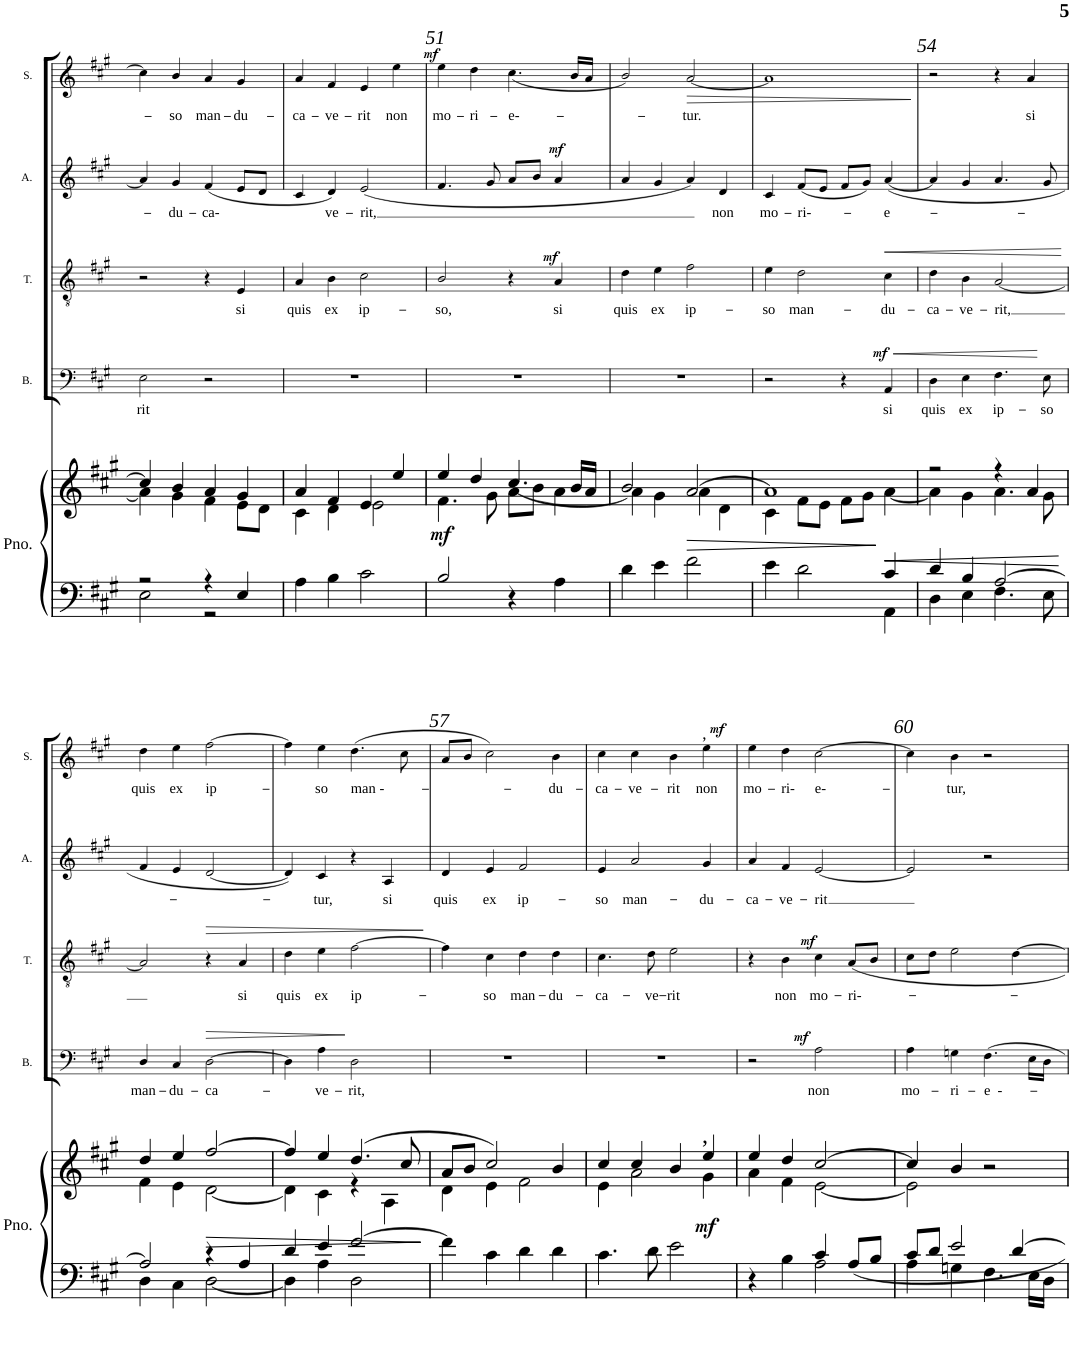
**kern	**kern	**dynam	**kern	**text	**dynam	**kern	**text	**dynam	**kern	**text	**dynam	**kern	**text	**dynam
*part5	*part5	*part5	*part4	*part4	*part4	*part3	*part3	*part3	*part2	*part2	*part2	*part1	*part1	*part1
*staff6	*staff5	*staff5/6	*staff4	*staff4	*staff4	*staff3	*staff3	*staff3	*staff2	*staff2	*staff2	*staff1	*staff1	*staff1
*I"Piano (for  rehearsal)	*	*	*I"Bass	*	*	*I"Tenor	*	*	*I"Alto	*	*	*I"Soprano	*	*
*I'Pno.	*	*	*I'B.	*	*	*I'T.	*	*	*I'A.	*	*	*I'S.	*	*
!!LO:PB:g=z
*clefF4	*clefG2	*	*clefF4	*	*	*clefGv2	*	*	*clefG2	*	*	*clefG2	*	*
*k[f#c#g#]	*k[f#c#g#]	*	*k[f#c#g#]	*	*	*k[f#c#g#]	*	*	*k[f#c#g#]	*	*	*k[f#c#g#]	*	*
*A:	*A:	*	*A:	*	*	*A:	*	*	*A:	*	*	*A:	*	*
*M4/4	*M4/4	*	*M4/4	*	*	*M4/4	*	*	*M4/4	*	*	*M4/4	*	*
*met(c)	*met(c)	*	*met(c)	*	*	*met(c)	*	*	*met(c)	*	*	*met(c)	*	*
=49	=49	=49	=49	=49	=49	=49	=49	=49	=49	=49	=49	=49	=49	=49
*^	*^	*	*	*	*	*	*	*	*	*	*	*	*	*
!	!	!	!	!	!	!LO:LY:b	!	!	!	!	!	!	!	!	!	!
2r	2E\	4cc#/]	4a\]	.	2E\	rit	.	2r	.	.	4a/]	.	.	4cc#\]	.	.
!	!	!	!	!	!	!	!	!	!	!	!	!LO:LY:b	!	!	!LO:LY:b	!
.	.	4b/	4g#\	.	.	.	.	.	.	.	4g#/	-du-	.	4b/	-so	.
!	!	!	!	!	!	!	!	!	!	!	!	!LO:LY:b	!	!	!LO:LY:b	!
4r	2r	4a/	4f#\	.	2r	.	.	4r	.	.	(<4f#/	-ca-	.	4a/	man-	.
!	!	!	!	!	!	!	!	!	!LO:LY:b	!	!	!	!	!	!LO:LY:b	!
4E/	.	4g#/	8e\L	.	.	.	.	4E/	si	.	8e/L	.	.	4g#/	-du-	.
.	.	.	8d\J	.	.	.	.	.	.	.	8d/J	.	.	.	.	.
*v	*v	*	*	*	*	*	*	*	*	*	*	*	*	*	*	*
=50	=50	=50	=50	=50	=50	=50	=50	=50	=50	=50	=50	=50	=50	=50	=50
!	!	!	!	!	!	!	!	!LO:LY:b	!	!	!	!	!	!LO:LY:b	!
4A\	4a/	4c#\	.	1r	.	.	4A/	quis	.	4c#/	.	.	4a/	-ca-	.
!	!	!	!	!	!	!	!	!LO:LY:b	!	!	!LO:LY:b	!	!	!LO:LY:b	!
4B\	4f#/	4d\	.	.	.	.	4B\	ex	.	4d/)	ve-	.	4f#/	-ve-	.
!	!	!	!	!	!	!	!	!LO:LY:b	!	!	!LO:LY:b	!	!	!LO:LY:b	!
2c#\	4e/	2e\	.	.	.	.	2c#\	ip-	.	(<2e/	-rit,	.	4e/	-rit	.
!	!	!	!	!	!	!	!	!	!	!	!	!	!	!LO:LY:b	!
.	4ee/	.	.	.	.	.	.	.	.	.	.	.	4ee\	non	.
=51	=51	=51	=51	=51	=51	=51	=51	=51	=51	=51	=51	=51	=51	=51	=51
!	!	!	!LO:DY:b	!	!	!	!	!LO:LY:b	!	!	!	!	!	!LO:LY:b	!LO:DY:a
2B/	4ee/	4.f#\	mf	1r	.	.	2B/	-so,	.	4.f#/	.	.	4ee\	mo-	mf
!	!	!	!	!	!	!	!	!	!	!	!	!	!	!LO:LY:b	!
.	4dd/	.	.	.	.	.	.	.	.	.	.	.	4dd\	-ri-	.
.	.	8g#\	.	.	.	.	.	.	.	8g#/	.	.	.	.	.
!	!	!	!	!	!	!	!	!	!	!	!	!	!	!LO:LY:b	!
4r	(<4.cc#/	8a\L	.	.	.	.	4r	.	.	8a/L	.	.	(<4.cc#\	-e--	.
.	.	8b\J	.	.	.	.	.	.	.	8b/J	.	.	.	.	.
!	!	!	!	!	!	!	!	!LO:LY:b	!LO:DY:a	!	!	!LO:DY:a	!	!	!
4A\	.	4a\	.	.	.	.	4A/	si	mf	4a/	.	mf	.	.	.
.	16b/LL	.	.	.	.	.	.	.	.	.	.	.	16b/LL	.	.
.	16a/JJ	.	.	.	.	.	.	.	.	.	.	.	16a/JJ	.	.
=52	=52	=52	=52	=52	=52	=52	=52	=52	=52	=52	=52	=52	=52	=52	=52
!	!	!	!	!	!	!	!	!LO:LY:b	!	!	!	!	!	!	!
4d\	2b/)	4a\	.	1r	.	.	4d\	quis	.	4a/	.	.	2b/)	.	.
!	!	!	!	!	!	!	!	!LO:LY:b	!	!	!	!	!	!	!
4e\	.	4g#\	.	.	.	.	4e\	ex	.	4g#/	.	.	.	.	.
!	!	!	!LO:HP:b	!	!	!	!	!LO:LY:b	!	!	!	!	!	!LO:LY:b	!LO:HP:b
2f#\	[2a/	4a\	>	.	.	.	2f#\	ip-	.	4a/)	.	.	[2a/	-tur.	>
!	!	!	!	!	!	!	!	!	!	!	!LO:LY:b	!	!	!	!
.	.	4d\	.	.	.	.	.	.	.	4d/	non	.	.	.	.
=53	=53	=53	=53	=53	=53	=53	=53	=53	=53	=53	=53	=53	=53	=53	=53
*^	*	*	*	*	*	*	*	*	*	*	*	*	*	*	*
!	!	!	!	!	!	!	!	!	!LO:LY:b	!	!	!LO:LY:b	!	!	!	!
4e\	2.ryy	1a]	4c#\	.	2r	.	.	4e\	-so	.	4c#/	mo-	.	1a]	.	.
!	!	!	!	!	!	!	!	!	!LO:LY:b	!	!	!LO:LY:b	!	!	!	!
2d\	.	.	8f#\L	.	.	.	.	2d\	man-	.	(<8f#/L	-ri--	.	.	.	.
.	.	.	8e\J	.	.	.	.	.	.	.	8e/J	.	.	.	.	.
.	.	.	8f#\L	.	4r	.	.	.	.	.	8f#/L	.	.	.	.	.
.	.	.	8g#\J	.	.	.	.	.	.	.	8g#/J)	.	.	.	.	.
!	!	!	!	!	!	!LO:LY:b	!LO:HP:b	!	!LO:LY:b	!LO:HP:b	!	!LO:LY:b	!	!	!	!
!	!	!	!	!	!	!	!LO:DY:n=1:a	!	!	!	!	!	!	!	!	!
4c#/	4AA\	.	[4a\	]	4AA/	si	< mf	4c#\	-du-	<	(<[4a/	-e-	.	.	.	.
*v	*v	*	*	*	*	*	*	*	*	*	*	*	*	*	*	*
*	*v	*v	*	*	*	*	*	*	*	*	*	*	*	*	*
.	.	.	.	.	.	.	.	.	.	.	.	.	.	]
=54	=54	=54	=54	=54	=54	=54	=54	=54	=54	=54	=54	=54	=54	=54
*^	*^	*	*	*	*	*	*	*	*	*	*	*	*	*
!	!	!	!	!	!	!LO:LY:b	!	!	!LO:LY:b	!	!	!	!	!	!	!
4d/	4D\	2r	4a\]	.	4D\	quis	.	4d\	-ca-	.	4a/]	.	.	2r	.	.
!	!	!	!	!	!	!LO:LY:b	!	!	!LO:LY:b	!	!	!	!	!	!	!
4B/	4E\	.	4g#\	.	4E\	ex	.	4B\	-ve-	.	4g#/	.	.	.	.	.
!	!	!	!	!	!	!LO:LY:b	!	!	!LO:LY:b	!	!	!	!	!	!	!
[2A/	4.F#\	4r	4.a\	.	4.F#\	ip-	.	[2A/	-rit,	.	4.a/	.	.	4r	.	.
!	!	!	!	!	!	!	!	!	!	!	!	!	!	!	!LO:LY:b	!
.	.	4a/	.	.	.	.	.	.	.	.	.	.	.	4a/	si	.
!	!	!	!	!	!	!LO:LY:b	!	!	!	!	!	!	!	!	!	!
.	8E\	.	8g#\	.	8E\	-so	[	.	.	.	8g#/	.	.	.	.	.
*v	*v	*	*	*	*	*	*	*	*	*	*	*	*	*	*	*
*	*v	*v	*	*	*	*	*	*	*	*	*	*	*	*	*
.	.	.	.	.	.	.	.	[	.	.	.	.	.	.
!!LO:LB:g=z
=55	=55	=55	=55	=55	=55	=55	=55	=55	=55	=55	=55	=55	=55	=55
*^	*^	*	*	*	*	*	*	*	*	*	*	*	*	*
!	!	!	!	!	!	!LO:LY:b	!	!	!	!	!	!	!	!	!LO:LY:b	!
2A/]	4D\	4dd/	4f#\	.	4D/	man-	.	2A/]	.	.	4f#/	.	.	4dd\	quis	.
!	!	!	!	!	!	!LO:LY:b	!	!	!	!	!	!	!	!	!LO:LY:b	!
.	4C#\	4ee/	4e\	.	4C#/	-du-	.	.	.	.	4e/	.	.	4ee\	ex	.
!	!	!	!	!	!	!LO:LY:b	!LO:HP:b	!	!	!LO:HP:b	!	!	!	!	!LO:LY:b	!
4r	[2D\	[2ff#/	[2d\	.	[2D\	-ca-	>	4r	.	>	[2d/	.	.	[2ff#\	ip-	.
!	!	!	!	!	!	!	!	!	!LO:LY:b	!	!	!	!	!	!	!
4A/	.	.	.	.	.	.	.	4A/	si	.	.	.	.	.	.	.
=56	=56	=56	=56	=56	=56	=56	=56	=56	=56	=56	=56	=56	=56	=56	=56	=56
!	!	!	!	!	!	!	!	!	!LO:LY:b	!	!	!	!	!	!	!
4d/	4D\]	4ff#/]	4d\]	.	4D\]	.	.	4d\	quis	.	4d/])	.	.	4ff#\]	.	.
!	!	!	!	!	!	!LO:LY:b	!	!	!LO:LY:b	!	!	!LO:LY:b	!	!	!LO:LY:b	!
4e/	4A\	4ee/	4c#\	.	4A\	-ve-	.	4e\	ex	.	4c#/	-tur,	.	4ee\	-so	.
!	!	!	!	!	!	!LO:LY:b	!	!	!LO:LY:b	!	!	!	!	!	!LO:LY:b	!
[2f#/	2D\	(>4.dd/	4r	.	2D\	-rit,	]	[2f#\	ip-	.	4r	.	.	(>4.dd\	man --	.
!	!	!	!	!	!	!	!	!	!	!	!	!LO:LY:b	!	!	!	!
.	.	.	4A\	.	.	.	.	.	.	.	4A/	si	.	.	.	.
.	.	8cc#/	.	.	.	.	.	.	.	.	.	.	.	8cc#\	.	.
*v	*v	*	*	*	*	*	*	*	*	*	*	*	*	*	*	*
*	*v	*v	*	*	*	*	*	*	*	*	*	*	*	*	*
.	.	.	.	.	.	.	.	]	.	.	.	.	.	.
=57	=57	=57	=57	=57	=57	=57	=57	=57	=57	=57	=57	=57	=57	=57
*	*^	*	*	*	*	*	*	*	*	*	*	*	*	*
!	!	!	!	!	!	!	!	!	!	!	!LO:LY:b	!	!	!	!
4f#\]	8a/L	4d\	.	1r	.	.	4f#\]	.	.	4d/	quis	.	8a/L	.	.
.	8b/J	.	.	.	.	.	.	.	.	.	.	.	8b/J	.	.
!	!	!	!	!	!	!	!	!LO:LY:b	!	!	!LO:LY:b	!	!	!	!
4c#\	2cc#/)	4e\	.	.	.	.	4c#\	-so	.	4e/	ex	.	2cc#\)	.	.
!	!	!	!	!	!	!	!	!LO:LY:b	!	!	!LO:LY:b	!	!	!	!
4d\	.	2f#\	.	.	.	.	4d\	man-	.	2f#/	ip-	.	.	.	.
!	!	!	!	!	!	!	!	!LO:LY:b	!	!	!	!	!	!LO:LY:b	!
4d\	4b/	.	.	.	.	.	4d\	-du-	.	.	.	.	4b\	-du-	.
=58	=58	=58	=58	=58	=58	=58	=58	=58	=58	=58	=58	=58	=58	=58	=58
!	!	!	!	!	!	!	!	!LO:LY:b	!	!	!LO:LY:b	!	!	!LO:LY:b	!
4.c#\	4cc#/	4e\	.	1r	.	.	4.c#\	-ca-	.	4e/	-so	.	4cc#\	-ca-	.
!	!	!	!	!	!	!	!	!	!	!	!LO:LY:b	!	!	!LO:LY:b	!
.	4cc#/	2a\	.	.	.	.	.	.	.	2a/	man-	.	4cc#\	-ve-	.
!	!	!	!	!	!	!	!	!LO:LY:b	!	!	!	!	!	!	!
8d\	.	.	.	.	.	.	8d\	-ve-	.	.	.	.	.	.	.
!	!	!	!	!	!	!	!	!LO:LY:b	!	!	!	!	!	!LO:LY:b	!
2e\	4b/	.	.	.	.	.	2e\	-rit	.	.	.	.	4b\	-rit	.
!	!	!	!	!	!	!	!	!	!	!	!	!	!LO:TX:a:t=,	!	!
!	!LO:TX:a:t=,	!	!	!	!	!	!	!	!	!	!	!	!	!	!
!	!	!	!LO:DY:b	!	!	!	!	!	!	!	!LO:LY:b	!	!	!LO:LY:b	!LO:DY:a
.	4ee/	4g#\	mf	.	.	.	.	.	.	4g#/	-du-	.	4ee\	non	mf
=59	=59	=59	=59	=59	=59	=59	=59	=59	=59	=59	=59	=59	=59	=59	=59
*^	*	*	*	*	*	*	*	*	*	*	*	*	*	*	*
!	!	!	!	!	!	!	!	!	!	!	!	!LO:LY:b	!	!	!LO:LY:b	!
4r	2ryy	4ee/	4a\	.	2r	.	.	4r	.	.	4a/	-ca-	.	4ee\	mo-	.
!	!	!	!	!	!	!	!	!	!LO:LY:b	!	!	!LO:LY:b	!	!	!LO:LY:b	!
4B\	.	4dd/	4f#\	.	.	.	.	4B\	non	.	4f#/	-ve-	.	4dd\	-ri-	.
!	!	!	!	!	!	!LO:LY:b	!LO:DY:a	!	!LO:LY:b	!LO:DY:b	!	!LO:LY:b	!	!	!LO:LY:b	!
4c#/	2A\	[2cc#/	[2e\	.	2A\	non	mf	4c#\	mo-	mf	[2e/	-rit	.	[2cc#\	e--	.
!	!	!	!	!	!	!	!	!	!LO:LY:b	!	!	!	!	!	!	!
8A/L	.	.	.	.	.	.	.	8A/L	-ri--	.	.	.	.	.	.	.
8B/J	.	.	.	.	.	.	.	8B/J	.	.	.	.	.	.	.	.
=60	=60	=60	=60	=60	=60	=60	=60	=60	=60	=60	=60	=60	=60	=60	=60	=60
!	!	!	!	!	!	!LO:LY:b	!	!	!	!	!	!	!	!	!	!
8c#/L	4A\	4cc#/]	2e\]	.	4A\	mo-	.	8c#\L	.	.	2e/]	.	.	4cc#\]	.	.
8d/J	.	.	.	.	.	.	.	8d\J	.	.	.	.	.	.	.	.
!	!	!	!	!	!	!LO:LY:b	!	!	!	!	!	!	!	!	!LO:LY:b	!
2e/	4Gn\	4b/	.	.	4Gn\	-ri-	.	2e\	.	.	.	.	.	4b\	-tur,	.
!	!	!	!	!	!	!LO:LY:b	!	!	!	!	!	!	!	!	!	!
.	4.F#\	2r	2ryy	.	4.F#\	-e --	.	.	.	.	2r	.	.	2r	.	.
[4d/	.	.	.	.	.	.	.	[4d\	.	.	.	.	.	.	.	.
.	16E\LL	.	.	.	16E\LL	.	.	.	.	.	.	.	.	.	.	.
.	16D\JJ	.	.	.	16D\JJ	.	.	.	.	.	.	.	.	.	.	.
*v	*v	*	*	*	*	*	*	*	*	*	*	*	*	*	*	*
*	*v	*v	*	*	*	*	*	*	*	*	*	*	*	*	*
=	=	=	=	=	=	=	=	=	=	=	=	=	=	=
*-	*-	*-	*-	*-	*-	*-	*-	*-	*-	*-	*-	*-	*-	*-
